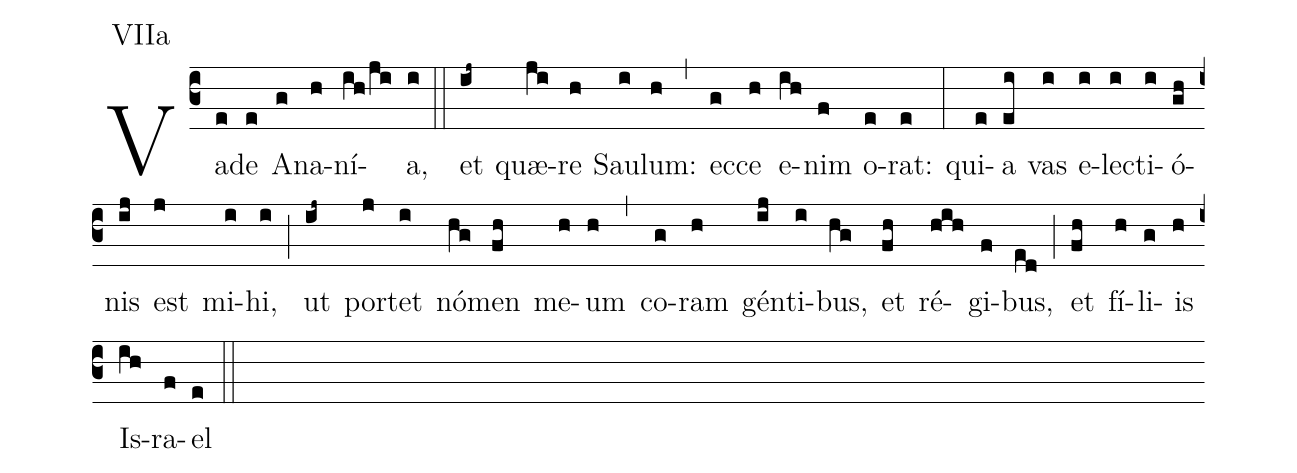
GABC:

annotation: VIIa;
%%
(c3) Va(e)de(e) A(g)na(h)ní(ih/ji)a,(i) (::) et(ij~) quæ(ji)re(h) Sau(i)lum:(h) (,) ec(g)ce(h) e(ih)nim(f) o(e)rat:(e) (:) qui(e)a(ei) vas(i) e(i)le(i)cti(i)ó(gh)nis(ij) est(j) mi(i)hi,(i) (;) ut(ij~) por(j)tet(i) nó(hg)men(fh) me(h)um(h) (,) co(g)ram(h) gén(ij)ti(i)bus,(hg) et(fh) ré(hih)gi(f)bus,(ed) (;) et(fh) fí(h)li(g)is(h) Is(ih)ra(f)el(e) (::)
